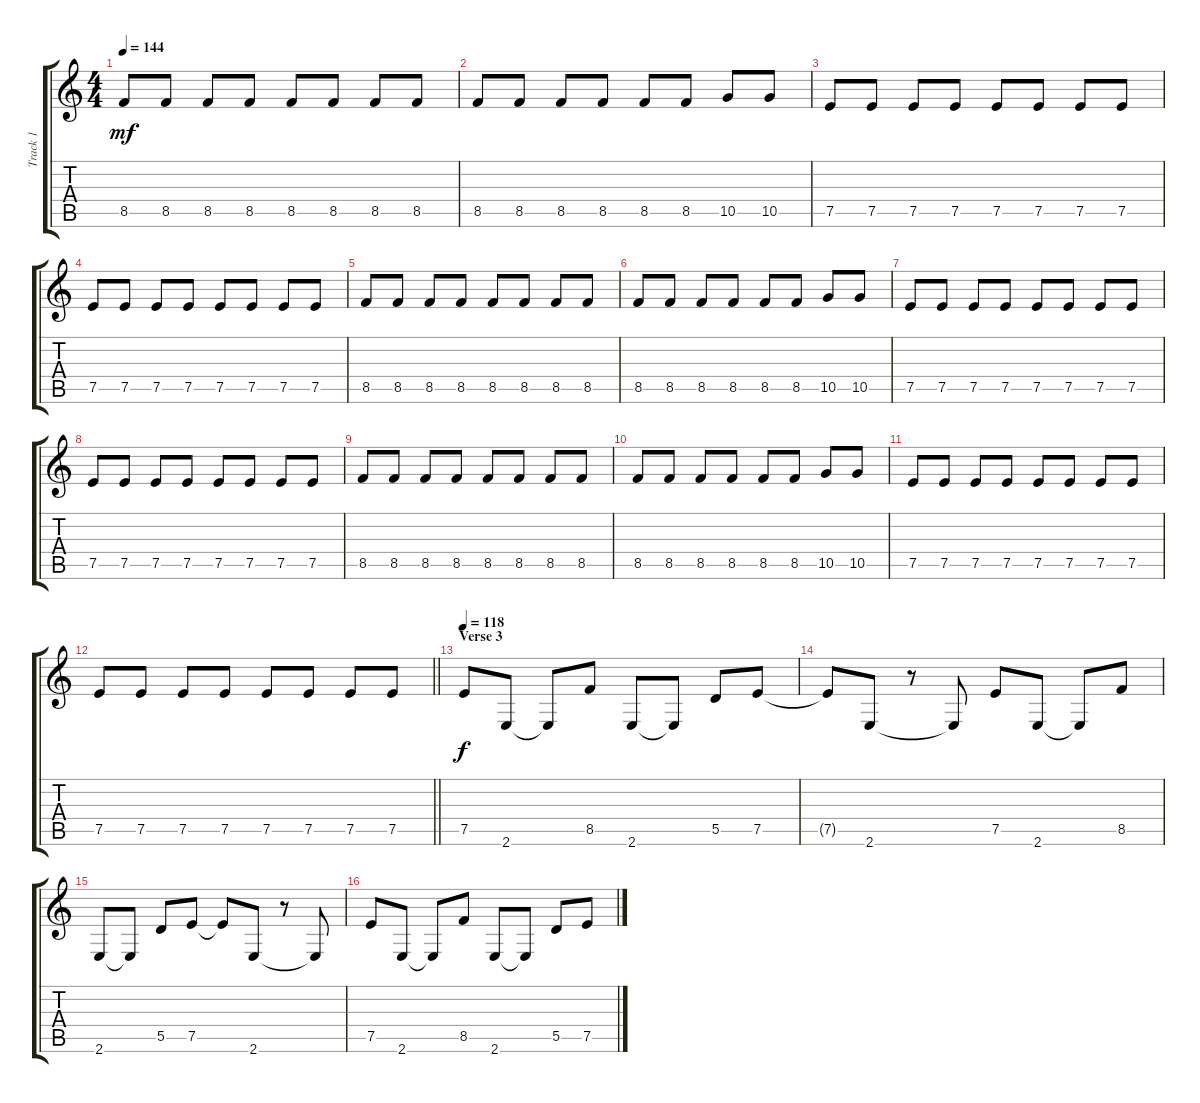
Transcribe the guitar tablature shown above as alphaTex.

\track ("Track 1" "Track 1") {instrument distortionguitar}
\staff {score tabs}
\tuning (E4 B3 G3 D3 A2 D2) {hide}
\ts (4 4)
\tempo 144
\clef g2
\ks c
8.5.8{dy mf} 8.5.8 8.5.8 8.5.8 8.5.8 8.5.8 8.5.8 8.5.8 |
8.5.8 8.5.8 8.5.8 8.5.8 8.5.8 8.5.8 10.5.8 10.5.8 |
7.5.8 7.5.8 7.5.8 7.5.8 7.5.8 7.5.8 7.5.8 7.5.8 |
7.5.8 7.5.8 7.5.8 7.5.8 7.5.8 7.5.8 7.5.8 7.5.8 |
8.5.8 8.5.8 8.5.8 8.5.8 8.5.8 8.5.8 8.5.8 8.5.8 |
8.5.8 8.5.8 8.5.8 8.5.8 8.5.8 8.5.8 10.5.8 10.5.8 |
7.5.8 7.5.8 7.5.8 7.5.8 7.5.8 7.5.8 7.5.8 7.5.8 |
7.5.8 7.5.8 7.5.8 7.5.8 7.5.8 7.5.8 7.5.8 7.5.8 |
8.5.8 8.5.8 8.5.8 8.5.8 8.5.8 8.5.8 8.5.8 8.5.8 |
8.5.8 8.5.8 8.5.8 8.5.8 8.5.8 8.5.8 10.5.8 10.5.8 |
7.5.8 7.5.8 7.5.8 7.5.8 7.5.8 7.5.8 7.5.8 7.5.8 |
\barLineRight lightlight
7.5.8 7.5.8 7.5.8 7.5.8 7.5.8 7.5.8 7.5.8 7.5.8 |
\section ("" "Verse 3")
\tempo 118
7.5.8{dy f} 2.6.8 2.6{t}.8 8.5.8 2.6.8 2.6{t}.8 5.5.8 7.5.8 |
7.5{t}.8 2.6.8 r.8 2.6{t}.8 7.5.8 2.6.8 2.6{t}.8 8.5.8 |
2.6.8 2.6{t}.8 5.5.8 7.5.8 7.5{t}.8 2.6.8 r.8 2.6{t}.8 |
7.5.8 2.6.8 2.6{t}.8 8.5.8 2.6.8 2.6{t}.8 5.5.8 7.5.8
